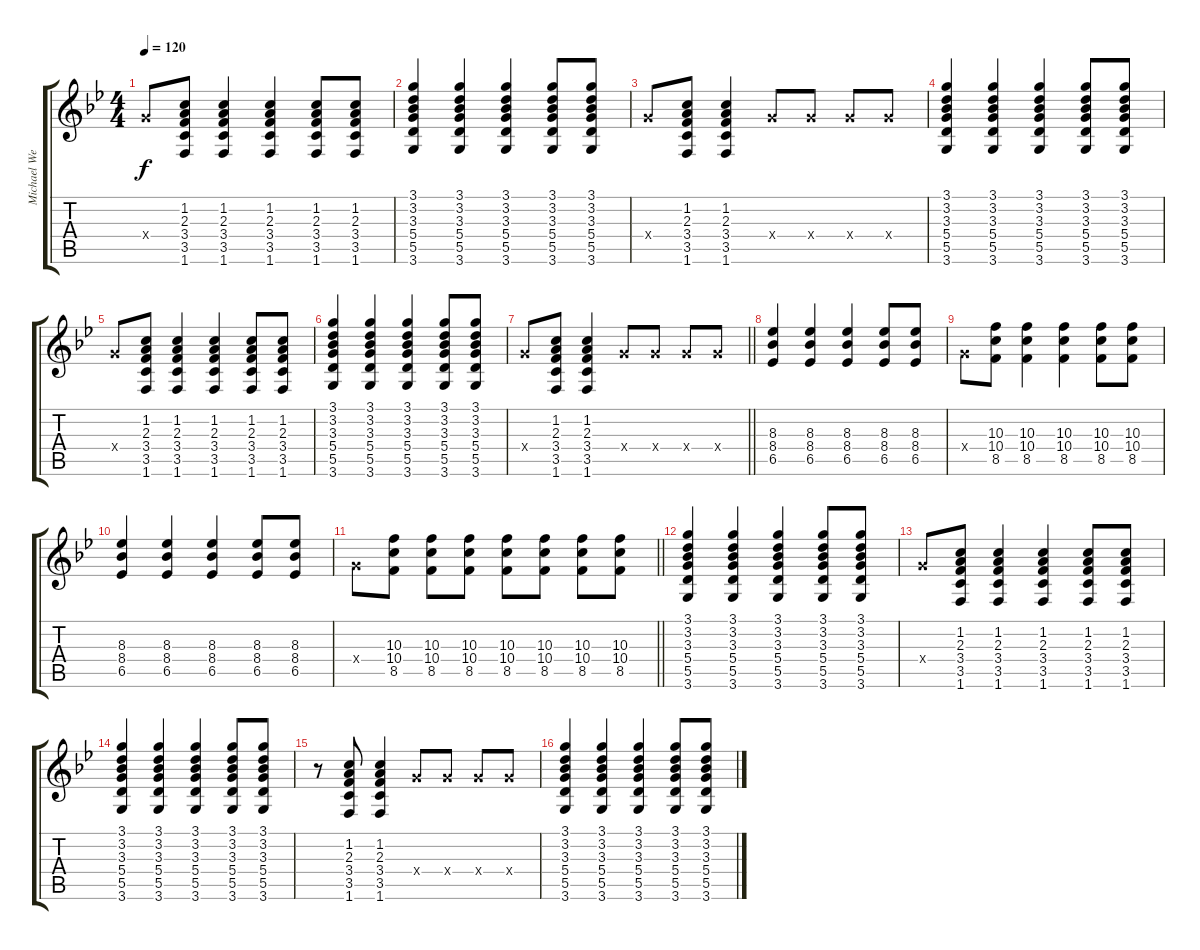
\track ("Michael Weikath" "Michael We") {instrument electricguitarclean}
\staff {score tabs}
\tuning (E4 B3 G3 D3 A2 E2) {hide}
\ts (4 4)
\tempo 120
\clef g2
\ks gminor
5.4{x}.8{dy f} (1.2 2.3 3.4 3.5 1.6).8 (1.2 2.3 3.4 3.5 1.6).4 (1.2 2.3 3.4 3.5 1.6).4 (1.2 2.3 3.4 3.5 1.6).8 (1.2 2.3 3.4 3.5 1.6).8 |
(3.1 3.2 3.3 5.4 5.5 3.6).4 (3.1 3.2 3.3 5.4 5.5 3.6).4 (3.1 3.2 3.3 5.4 5.5 3.6).4 (3.1 3.2 3.3 5.4 5.5 3.6).8 (3.1 3.2 3.3 5.4 5.5 3.6).8 |
5.4{x}.8 (1.2 2.3 3.4 3.5 1.6).8 (1.2 2.3 3.4 3.5 1.6).4 5.4{x}.8 5.4{x}.8 5.4{x}.8 5.4{x}.8 |
(3.1 3.2 3.3 5.4 5.5 3.6).4 (3.1 3.2 3.3 5.4 5.5 3.6).4 (3.1 3.2 3.3 5.4 5.5 3.6).4 (3.1 3.2 3.3 5.4 5.5 3.6).8 (3.1 3.2 3.3 5.4 5.5 3.6).8 |
5.4{x}.8 (1.2 2.3 3.4 3.5 1.6).8 (1.2 2.3 3.4 3.5 1.6).4 (1.2 2.3 3.4 3.5 1.6).4 (1.2 2.3 3.4 3.5 1.6).8 (1.2 2.3 3.4 3.5 1.6).8 |
(3.1 3.2 3.3 5.4 5.5 3.6).4 (3.1 3.2 3.3 5.4 5.5 3.6).4 (3.1 3.2 3.3 5.4 5.5 3.6).4 (3.1 3.2 3.3 5.4 5.5 3.6).8 (3.1 3.2 3.3 5.4 5.5 3.6).8 |
\barLineRight lightlight
5.4{x}.8 (1.2 2.3 3.4 3.5 1.6).8 (1.2 2.3 3.4 3.5 1.6).4 5.4{x}.8 5.4{x}.8 5.4{x}.8 5.4{x}.8 |
(8.3 8.4 6.5).4 (8.3 8.4 6.5).4 (8.3 8.4 6.5).4 (8.3 8.4 6.5).8 (8.3 8.4 6.5).8 |
5.4{x}.8 (10.3 10.4 8.5).8 (10.3 10.4 8.5).4 (10.3 10.4 8.5).4 (10.3 10.4 8.5).8 (10.3 10.4 8.5).8 |
(8.3 8.4 6.5).4 (8.3 8.4 6.5).4 (8.3 8.4 6.5).4 (8.3 8.4 6.5).8 (8.3 8.4 6.5).8 |
\barLineRight lightlight
5.4{x}.8 (10.3 10.4 8.5).8 (10.3 10.4 8.5).8 (10.3 10.4 8.5).8 (10.3 10.4 8.5).8 (10.3 10.4 8.5).8 (10.3 10.4 8.5).8 (10.3 10.4 8.5).8 |
(3.1 3.2 3.3 5.4 5.5 3.6).4 (3.1 3.2 3.3 5.4 5.5 3.6).4 (3.1 3.2 3.3 5.4 5.5 3.6).4 (3.1 3.2 3.3 5.4 5.5 3.6).8 (3.1 3.2 3.3 5.4 5.5 3.6).8 |
5.4{x}.8 (1.2 2.3 3.4 3.5 1.6).8 (1.2 2.3 3.4 3.5 1.6).4 (1.2 2.3 3.4 3.5 1.6).4 (1.2 2.3 3.4 3.5 1.6).8 (1.2 2.3 3.4 3.5 1.6).8 |
(3.1 3.2 3.3 5.4 5.5 3.6).4 (3.1 3.2 3.3 5.4 5.5 3.6).4 (3.1 3.2 3.3 5.4 5.5 3.6).4 (3.1 3.2 3.3 5.4 5.5 3.6).8 (3.1 3.2 3.3 5.4 5.5 3.6).8 |
r.8 (1.2 2.3 3.4 3.5 1.6).8 (1.2 2.3 3.4 3.5 1.6).4 5.4{x}.8 5.4{x}.8 5.4{x}.8 5.4{x}.8 |
(3.1 3.2 3.3 5.4 5.5 3.6).4 (3.1 3.2 3.3 5.4 5.5 3.6).4 (3.1 3.2 3.3 5.4 5.5 3.6).4 (3.1 3.2 3.3 5.4 5.5 3.6).8 (3.1 3.2 3.3 5.4 5.5 3.6).8
